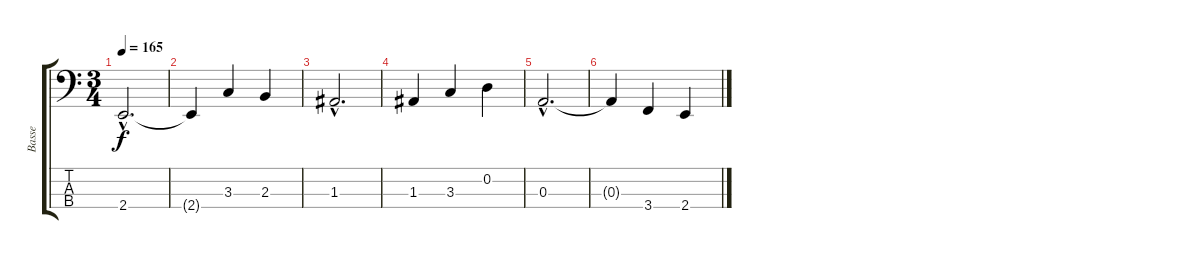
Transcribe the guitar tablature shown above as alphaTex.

\track ("Basse" "Basse") {instrument slapbass1}
\staff {score tabs}
\tuning (G2 D2 A1 D1) {hide}
\ts (3 4)
\tempo 165
\clef f4
\ks c
2.4{hac}.2{d dy f} |
2.4{t}.4 3.3.4 2.3.4 |
1.3{hac}.2{d} |
1.3.4{volume 0} 3.3.4 0.2.4 |
0.3{hac}.2{d} |
0.3{t}.4 3.4.4 2.4.4
